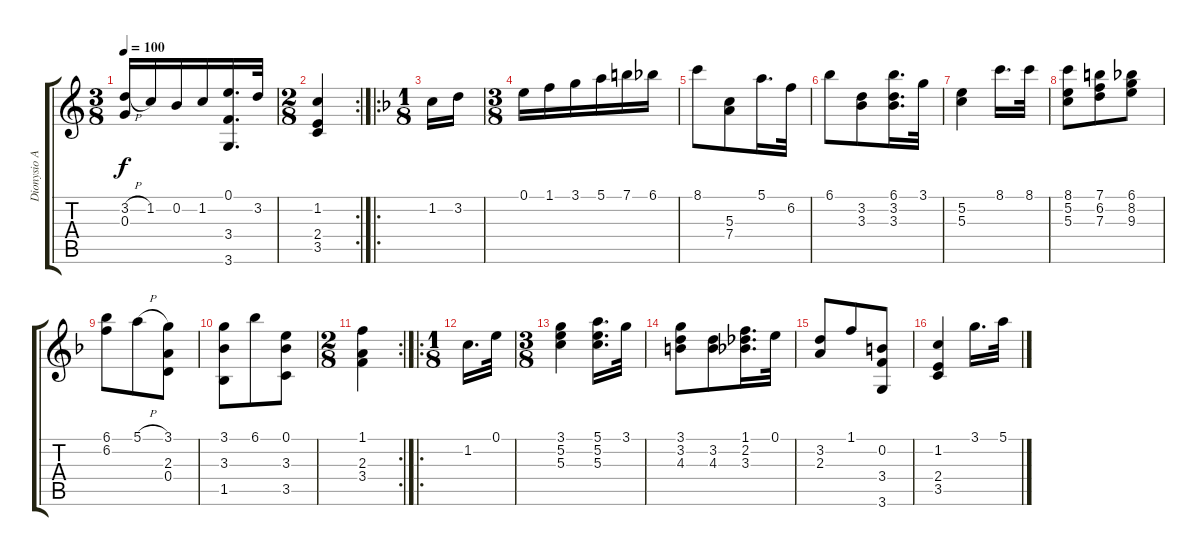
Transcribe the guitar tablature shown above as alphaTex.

\track ("Dionysio Aguado" "Dionysio A") {instrument acousticguitarnylon}
\staff {score tabs}
\tuning (E4 B3 G3 D3 A2 E2) {hide}
\ts (3 8)
\tempo 100
\clef g2
\ks c
(3.2{h} 0.3).16{dy f} 1.2.16 0.2.16 1.2.16 (0.1 3.4 3.6).16{d} 3.2.32 |
\rc 2
\ts (2 8)
(1.2 2.4 3.5).4 |
\ro
\ts (1 8)
\ks f
1.2.16 3.2.16 |
\ts (3 8)
0.1.16 1.1.16 3.1.16 5.1.16 7.1.16 6.1.16 |
8.1.8 (5.3 7.4).8 5.1.16{d} 6.2.32 |
6.1.8 (3.2 3.3).8 (6.1 3.2 3.3).16{d} 3.1.32 |
(5.2 5.3).4 8.1.16{d} 8.1.32 |
(8.1 5.2 5.3).8 (7.1 6.2 7.3).8 (6.1 8.2 9.3).8 |
(6.1 6.2).8 5.1{h}.8 (3.1 2.3 0.4).8 |
(3.1 3.3 1.5).8 6.1.8 (0.1 3.3 3.5).8 |
\rc 2
\ts (2 8)
(1.1 2.3 3.4).4 |
\ro
\ts (1 8)
1.2.16{d} 0.1.32 |
\ts (3 8)
(3.1 5.2 5.3).4 (5.1 5.2 5.3).16{d} 3.1.32 |
(3.1 3.2 4.3).8 (3.2 4.3).8 (1.1 2.2 3.3).16{d} 0.1.32 |
(3.2 2.3).8 1.1.8 (0.2 3.4 3.6).8 |
(1.2 2.4 3.5).4 3.1.16{d} 5.1.32
